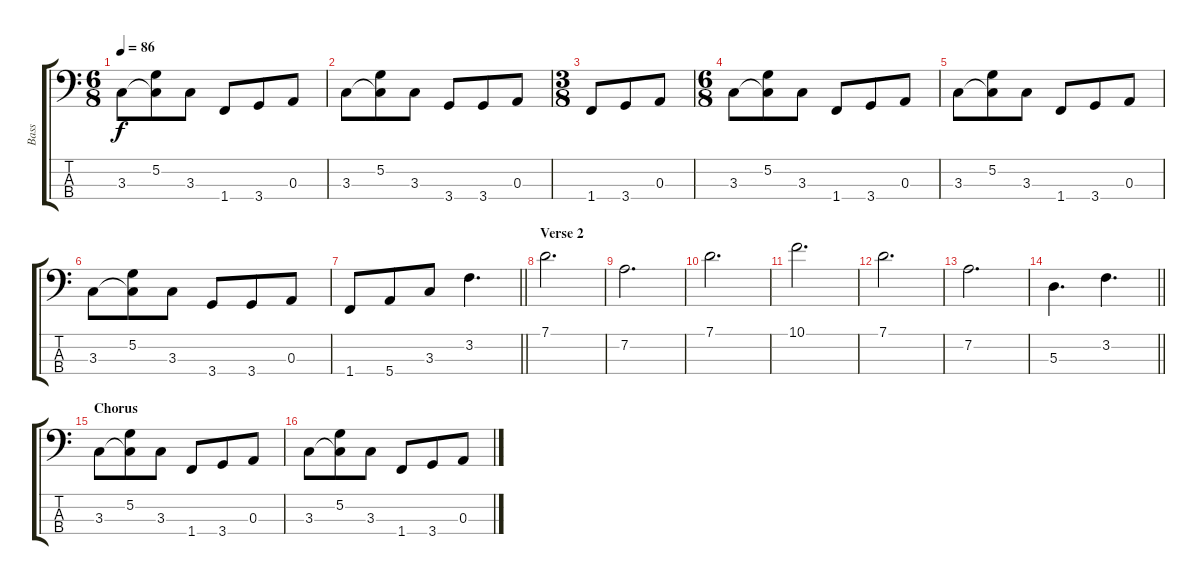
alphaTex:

\track ("Bass" "Bass") {instrument electricbassfinger}
\staff {score tabs}
\tuning (G2 D2 A1 E1) {hide}
\ts (6 8)
\tempo 86
\clef f4
\ks c
3.3.8{dy f} (5.2 3.3{t}).8 3.3.8 1.4.8 3.4.8 0.3.8 |
3.3.8 (5.2 3.3{t}).8 3.3.8 3.4.8 3.4.8 0.3.8 |
\ts (3 8)
1.4.8 3.4.8 0.3.8 |
\ts (6 8)
3.3.8 (5.2 3.3{t}).8 3.3.8 1.4.8 3.4.8 0.3.8 |
3.3.8 (5.2 3.3{t}).8 3.3.8 1.4.8 3.4.8 0.3.8 |
3.3.8 (5.2 3.3{t}).8 3.3.8 3.4.8 3.4.8 0.3.8 |
\barLineRight lightlight
1.4.8 5.4.8 3.3.8 3.2.4{d} |
\section ("" "Verse 2")
7.1.2{d} |
7.2.2{d} |
7.1.2{d} |
10.1.2{d} |
7.1.2{d} |
7.2.2{d} |
\barLineRight lightlight
5.3.4{d} 3.2.4{d} |
\section ("" "Chorus")
3.3.8 (5.2 3.3{t}).8 3.3.8 1.4.8 3.4.8 0.3.8 |
3.3.8 (5.2 3.3{t}).8 3.3.8 1.4.8 3.4.8 0.3.8
